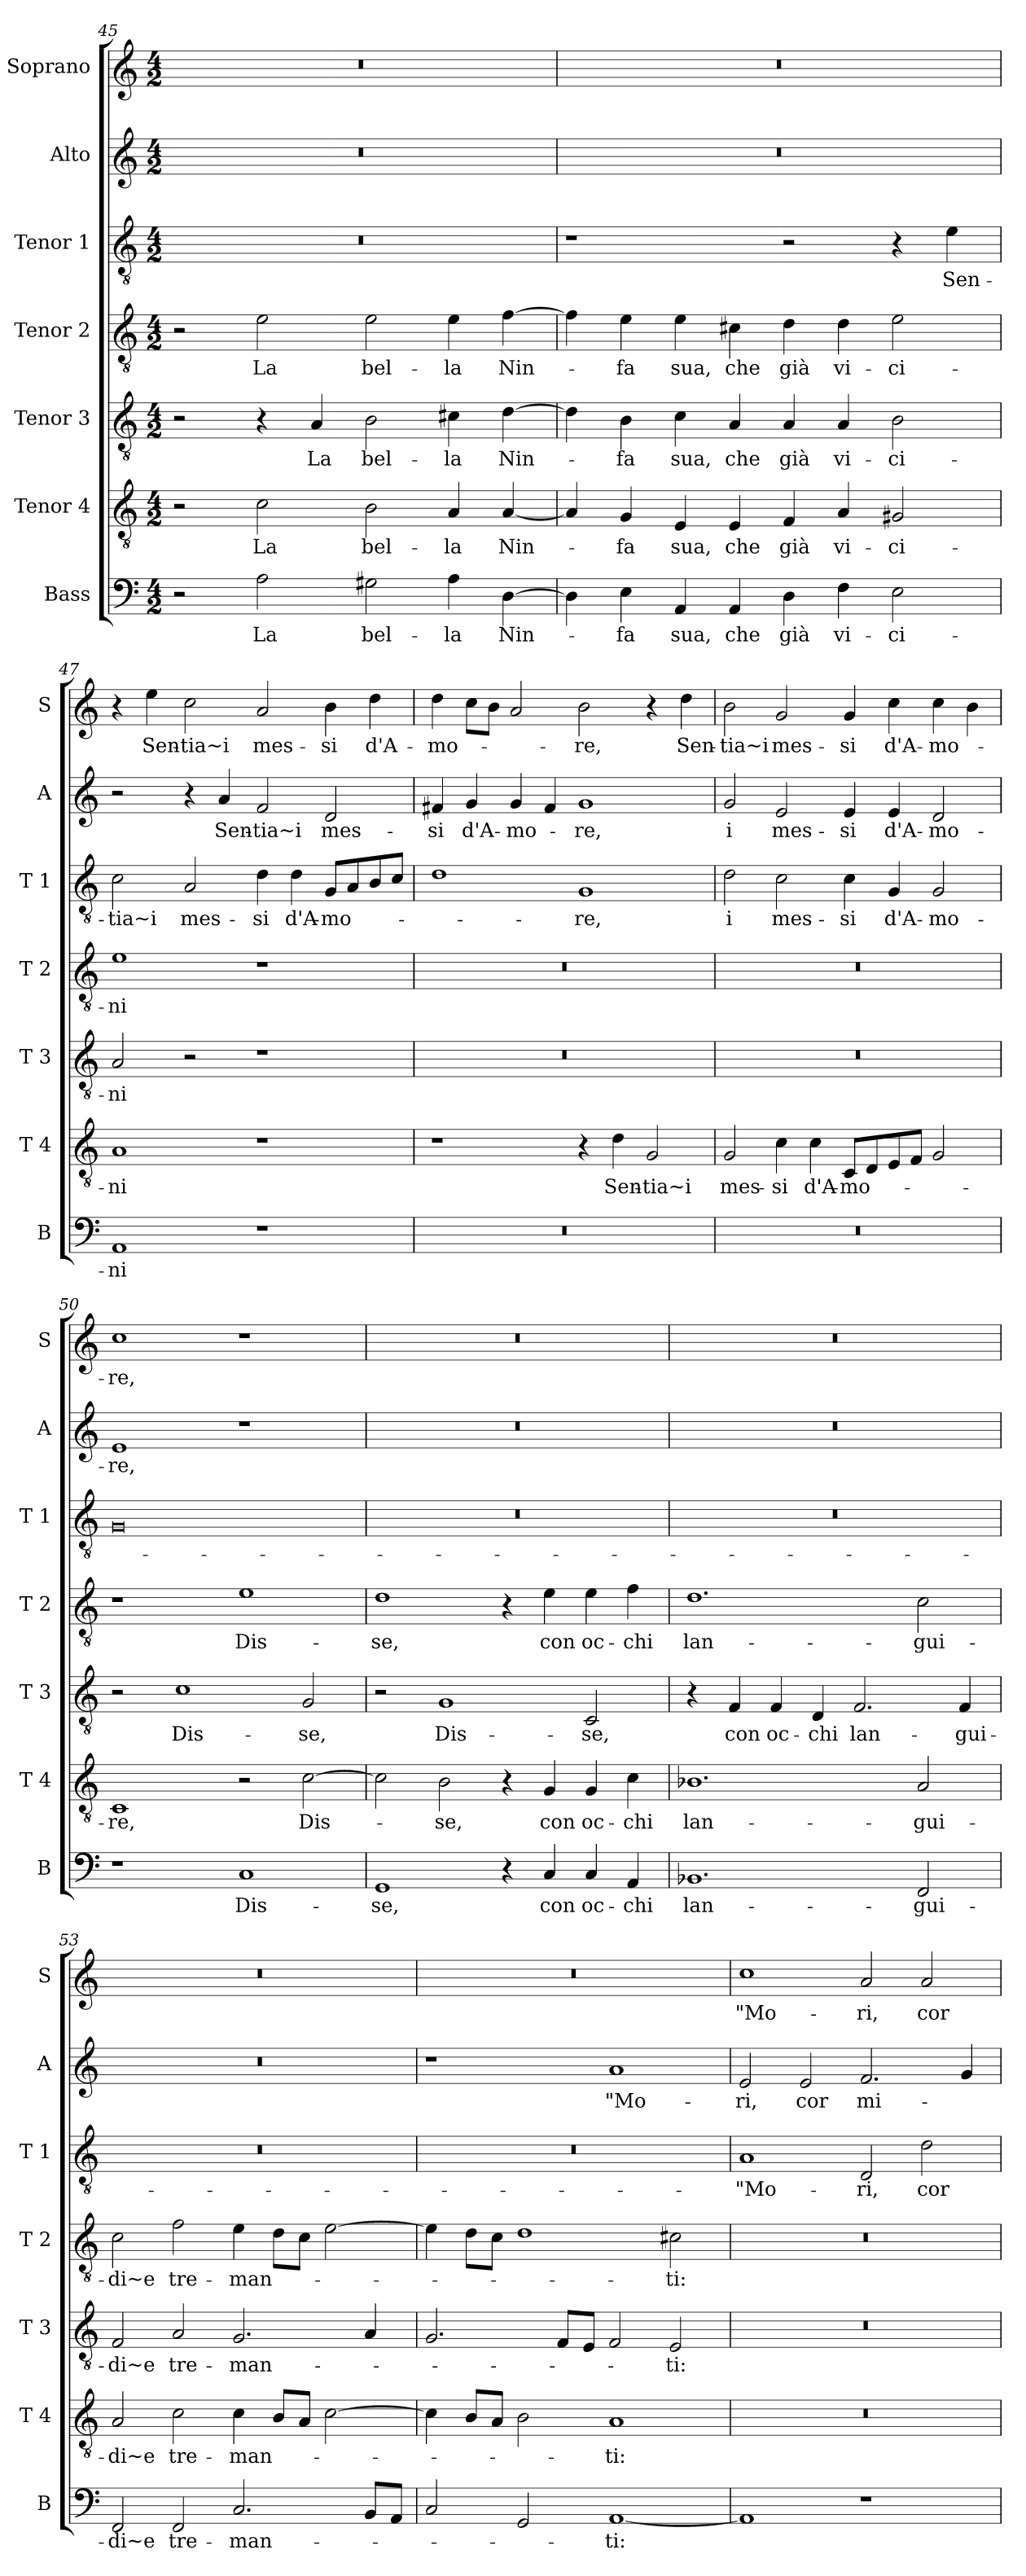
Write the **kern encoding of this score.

**kern	**text	**kern	**text	**kern	**text	**kern	**text	**kern	**text	**kern	**text	**kern	**text
*part7	*part7	*part6	*part6	*part5	*part5	*part4	*part4	*part3	*part3	*part2	*part2	*part1	*part1
*staff7	*staff7	*staff6	*staff6	*staff5	*staff5	*staff4	*staff4	*staff3	*staff3	*staff2	*staff2	*staff1	*staff1
*I"Bass	*	*I"Tenor 4	*	*I"Tenor 3	*	*I"Tenor 2	*	*I"Tenor 1	*	*I"Alto	*	*I"Soprano	*
*I'B	*	*I'T 4	*	*I'T 3	*	*I'T 2	*	*I'T 1	*	*I'A	*	*I'S	*
*clefF4	*	*clefGv2	*	*clefGv2	*	*clefGv2	*	*clefGv2	*	*clefG2	*	*clefG2	*
*k[]	*	*k[]	*	*k[]	*	*k[]	*	*k[]	*	*k[]	*	*k[]	*
*C:	*	*C:	*	*C:	*	*C:	*	*C:	*	*C:	*	*C:	*
*M4/2	*	*M4/2	*	*M4/2	*	*M4/2	*	*M4/2	*	*M4/2	*	*M4/2	*
=45	=45	=45	=45	=45	=45	=45	=45	=45	=45	=45	=45	=45	=45
2r	.	2r	.	2r	.	2r	.	0r	.	0r	.	0r	.
!	!LO:LY:b	!	!LO:LY:b	!	!	!	!LO:LY:b	!	!	!	!	!	!
2A\	La	2c\	La	4r	.	2e\	La	.	.	.	.	.	.
!	!	!	!	!	!LO:LY:b	!	!	!	!	!	!	!	!
.	.	.	.	4A/	La	.	.	.	.	.	.	.	.
!	!LO:LY:b	!	!LO:LY:b	!	!LO:LY:b	!	!LO:LY:b	!	!	!	!	!	!
2G#X\	bel-	2B\	bel-	2B\	bel-	2e\	bel-	.	.	.	.	.	.
!	!LO:LY:b	!	!LO:LY:b	!	!LO:LY:b	!	!LO:LY:b	!	!	!	!	!	!
4A\	-la	4A/	-la	4c#X\	-la	4e\	-la	.	.	.	.	.	.
!	!LO:LY:b	!	!LO:LY:b	!	!LO:LY:b	!	!LO:LY:b	!	!	!	!	!	!
[4D\	Nin-	[4A/	Nin-	[4d\	Nin-	[4f\	Nin-	.	.	.	.	.	.
=46	=46	=46	=46	=46	=46	=46	=46	=46	=46	=46	=46	=46	=46
4D\]	.	4A/]	.	4d\]	.	4f\]	.	1r	.	0r	.	0r	.
!	!LO:LY:b	!	!LO:LY:b	!	!LO:LY:b	!	!LO:LY:b	!	!	!	!	!	!
4E\	-fa	4G/	-fa	4B\	-fa	4e\	-fa	.	.	.	.	.	.
!	!LO:LY:b	!	!LO:LY:b	!	!LO:LY:b	!	!LO:LY:b	!	!	!	!	!	!
4AA/	sua,	4E/	sua,	4c\	sua,	4e\	sua,	.	.	.	.	.	.
!	!LO:LY:b	!	!LO:LY:b	!	!LO:LY:b	!	!LO:LY:b	!	!	!	!	!	!
4AA/	che	4E/	che	4A/	che	4c#X\	che	.	.	.	.	.	.
!	!LO:LY:b	!	!LO:LY:b	!	!LO:LY:b	!	!LO:LY:b	!	!	!	!	!	!
4D\	già	4F/	già	4A/	già	4d\	già	2r	.	.	.	.	.
!	!LO:LY:b	!	!LO:LY:b	!	!LO:LY:b	!	!LO:LY:b	!	!	!	!	!	!
4F\	vi-	4A/	vi-	4A/	vi-	4d\	vi-	.	.	.	.	.	.
!	!LO:LY:b	!	!LO:LY:b	!	!LO:LY:b	!	!LO:LY:b	!	!	!	!	!	!
2E\	-ci-	2G#X/	-ci-	2B\	-ci-	2e\	-ci-	4r	.	.	.	.	.
!	!	!	!	!	!	!	!	!	!LO:LY:b	!	!	!	!
.	.	.	.	.	.	.	.	4e\	Sen-	.	.	.	.
!!LO:LB:g=z
=47	=47	=47	=47	=47	=47	=47	=47	=47	=47	=47	=47	=47	=47
!	!LO:LY:b	!	!LO:LY:b	!	!LO:LY:b	!	!LO:LY:b	!	!LO:LY:b	!	!	!	!
1AA	-ni	1A	-ni	2A/	-ni	1e	-ni	2c\	-tia~i	2r	.	4r	.
!	!	!	!	!	!	!	!	!	!	!	!	!	!LO:LY:b
.	.	.	.	.	.	.	.	.	.	.	.	4ee\	Sen-
!	!	!	!	!	!	!	!	!	!LO:LY:b	!	!	!	!LO:LY:b
.	.	.	.	2r	.	.	.	2A/	mes-	4r	.	2cc\	-tia~i
!	!	!	!	!	!	!	!	!	!	!	!LO:LY:b	!	!
.	.	.	.	.	.	.	.	.	.	4a/	Sen-	.	.
!	!	!	!	!	!	!	!	!	!LO:LY:b	!	!LO:LY:b	!	!LO:LY:b
1r	.	1r	.	1r	.	1r	.	4d\	-si	2f/	-tia~i	2a/	mes-
!	!	!	!	!	!	!	!	!	!LO:LY:b	!	!	!	!
.	.	.	.	.	.	.	.	4d\	d'A-	.	.	.	.
!	!	!	!	!	!	!	!	!	!LO:LY:b	!	!LO:LY:b	!	!LO:LY:b
.	.	.	.	.	.	.	.	8G/L	-mo-	2d/	mes-	4b\	-si
.	.	.	.	.	.	.	.	8A/	.	.	.	.	.
!	!	!	!	!	!	!	!	!	!	!	!	!	!LO:LY:b
.	.	.	.	.	.	.	.	8B/	.	.	.	4dd\	d'A-
.	.	.	.	.	.	.	.	8c/J	.	.	.	.	.
=48	=48	=48	=48	=48	=48	=48	=48	=48	=48	=48	=48	=48	=48
!	!	!	!	!	!	!	!	!	!	!	!LO:LY:b	!	!LO:LY:b
0r	.	1r	.	0r	.	0r	.	1d	.	4f#X/	-si	4dd\	-mo-
!	!	!	!	!	!	!	!	!	!	!	!LO:LY:b	!	!
.	.	.	.	.	.	.	.	.	.	4g/	d'A-	8cc\L	.
.	.	.	.	.	.	.	.	.	.	.	.	8b\J	.
!	!	!	!	!	!	!	!	!	!	!	!LO:LY:b	!	!
.	.	.	.	.	.	.	.	.	.	4g/	-mo-	2a/	.
.	.	.	.	.	.	.	.	.	.	4f#/	.	.	.
!	!	!	!	!	!	!	!	!	!LO:LY:b	!	!LO:LY:b	!	!LO:LY:b
.	.	4r	.	.	.	.	.	1G	-re,	1g	-re,	2b\	-re,
!	!	!	!LO:LY:b	!	!	!	!	!	!	!	!	!	!
.	.	4d\	Sen-	.	.	.	.	.	.	.	.	.	.
!	!	!	!LO:LY:b	!	!	!	!	!	!	!	!	!	!
.	.	2G/	-tia~i	.	.	.	.	.	.	.	.	4r	.
!	!	!	!	!	!	!	!	!	!	!	!	!	!LO:LY:b
.	.	.	.	.	.	.	.	.	.	.	.	4dd\	Sen-
=49	=49	=49	=49	=49	=49	=49	=49	=49	=49	=49	=49	=49	=49
!	!	!	!LO:LY:b	!	!	!	!	!	!LO:LY:b	!	!LO:LY:b	!	!LO:LY:b
0r	.	2G/	mes-	0r	.	0r	.	2d\	i	2g/	i	2b\	-tia~i
!	!	!	!LO:LY:b	!	!	!	!	!	!LO:LY:b	!	!LO:LY:b	!	!LO:LY:b
.	.	4c\	-si	.	.	.	.	2c\	mes-	2e/	mes-	2g/	mes-
!	!	!	!LO:LY:b	!	!	!	!	!	!	!	!	!	!
.	.	4c\	d'A-	.	.	.	.	.	.	.	.	.	.
!	!	!	!LO:LY:b	!	!	!	!	!	!LO:LY:b	!	!LO:LY:b	!	!LO:LY:b
.	.	8C/L	-mo-	.	.	.	.	4c\	-si	4e/	-si	4g/	-si
.	.	8D/	.	.	.	.	.	.	.	.	.	.	.
!	!	!	!	!	!	!	!	!	!LO:LY:b	!	!LO:LY:b	!	!LO:LY:b
.	.	8E/	.	.	.	.	.	4G/	d'A-	4e/	d'A-	4cc\	d'A-
.	.	8F/J	.	.	.	.	.	.	.	.	.	.	.
!	!	!	!	!	!	!	!	!	!LO:LY:b	!	!LO:LY:b	!	!LO:LY:b
.	.	2G/	.	.	.	.	.	2G/	-mo-	2d/	-mo-	4cc\	-mo-
.	.	.	.	.	.	.	.	.	.	.	.	4b\	.
=50	=50	=50	=50	=50	=50	=50	=50	=50	=50	=50	=50	=50	=50
!	!	!	!LO:LY:b	!	!	!	!	!	!	!	!LO:LY:b	!	!LO:LY:b
1r	.	1C	-re,	2r	.	1r	.	0G	.	1e	-re,	1cc	-re,
!	!	!	!	!	!LO:LY:b	!	!	!	!	!	!	!	!
.	.	.	.	1c	Dis-	.	.	.	.	.	.	.	.
!	!LO:LY:b	!	!	!	!	!	!LO:LY:b	!	!	!	!	!	!
1C	Dis-	2r	.	.	.	1e	Dis-	.	.	1r	.	1r	.
!	!	!	!LO:LY:b	!	!LO:LY:b	!	!	!	!	!	!	!	!
.	.	[2c\	Dis-	2G/	-se,	.	.	.	.	.	.	.	.
!!LO:PB:g=z
=51	=51	=51	=51	=51	=51	=51	=51	=51	=51	=51	=51	=51	=51
!	!LO:LY:b	!	!	!	!	!	!LO:LY:b	!	!	!	!	!	!
1GG	-se,	2c\]	.	2r	.	1d	-se,	0r	.	0r	.	0r	.
!	!	!	!LO:LY:b	!	!LO:LY:b	!	!	!	!	!	!	!	!
.	.	2B\	-se,	1G	Dis-	.	.	.	.	.	.	.	.
4r	.	4r	.	.	.	4r	.	.	.	.	.	.	.
!	!LO:LY:b	!	!LO:LY:b	!	!	!	!LO:LY:b	!	!	!	!	!	!
4C/	con	4G/	con	.	.	4e\	con	.	.	.	.	.	.
!	!LO:LY:b	!	!LO:LY:b	!	!LO:LY:b	!	!LO:LY:b	!	!	!	!	!	!
4C/	oc-	4G/	oc-	2C/	-se,	4e\	oc-	.	.	.	.	.	.
!	!LO:LY:b	!	!LO:LY:b	!	!	!	!LO:LY:b	!	!	!	!	!	!
4AA/	-chi	4c\	-chi	.	.	4f\	-chi	.	.	.	.	.	.
=52	=52	=52	=52	=52	=52	=52	=52	=52	=52	=52	=52	=52	=52
!	!LO:LY:b	!	!LO:LY:b	!	!	!	!LO:LY:b	!	!	!	!	!	!
1.BB-X	lan-	1.B-X	lan-	4r	.	1.d	lan-	0r	.	0r	.	0r	.
!	!	!	!	!	!LO:LY:b	!	!	!	!	!	!	!	!
.	.	.	.	4F/	con	.	.	.	.	.	.	.	.
!	!	!	!	!	!LO:LY:b	!	!	!	!	!	!	!	!
.	.	.	.	4F/	oc-	.	.	.	.	.	.	.	.
!	!	!	!	!	!LO:LY:b	!	!	!	!	!	!	!	!
.	.	.	.	4D/	-chi	.	.	.	.	.	.	.	.
!	!	!	!	!	!LO:LY:b	!	!	!	!	!	!	!	!
.	.	.	.	2.F/	lan-	.	.	.	.	.	.	.	.
!	!LO:LY:b	!	!LO:LY:b	!	!	!	!LO:LY:b	!	!	!	!	!	!
2FF/	-gui-	2A/	-gui-	.	.	2c\	-gui-	.	.	.	.	.	.
!	!	!	!	!	!LO:LY:b	!	!	!	!	!	!	!	!
.	.	.	.	4F/	-gui-	.	.	.	.	.	.	.	.
=53	=53	=53	=53	=53	=53	=53	=53	=53	=53	=53	=53	=53	=53
!	!LO:LY:b	!	!LO:LY:b	!	!LO:LY:b	!	!LO:LY:b	!	!	!	!	!	!
2FF/	-di~e	2A/	-di~e	2F/	-di~e	2c\	-di~e	0r	.	0r	.	0r	.
!	!LO:LY:b	!	!LO:LY:b	!	!LO:LY:b	!	!LO:LY:b	!	!	!	!	!	!
2FF/	tre-	2c\	tre-	2A/	tre-	2f\	tre-	.	.	.	.	.	.
!	!LO:LY:b	!	!LO:LY:b	!	!LO:LY:b	!	!LO:LY:b	!	!	!	!	!	!
2.C/	-man-	4c\	-man-	2.G/	-man-	4e\	-man-	.	.	.	.	.	.
.	.	8B/L	.	.	.	8d\L	.	.	.	.	.	.	.
.	.	8A/J	.	.	.	8c\J	.	.	.	.	.	.	.
.	.	[2c\	.	.	.	[2e\	.	.	.	.	.	.	.
8BB/L	.	.	.	4A/	.	.	.	.	.	.	.	.	.
8AA/J	.	.	.	.	.	.	.	.	.	.	.	.	.
=54	=54	=54	=54	=54	=54	=54	=54	=54	=54	=54	=54	=54	=54
2C/	.	4c\]	.	2.G/	.	4e\]	.	0r	.	1r	.	0r	.
.	.	8B/L	.	.	.	8d\L	.	.	.	.	.	.	.
.	.	8A/J	.	.	.	8c\J	.	.	.	.	.	.	.
2GG/	.	2B\	.	.	.	1d	.	.	.	.	.	.	.
.	.	.	.	8F/L	.	.	.	.	.	.	.	.	.
.	.	.	.	8E/J	.	.	.	.	.	.	.	.	.
!	!LO:LY:b	!	!LO:LY:b	!	!	!	!	!	!	!	!LO:LY:b	!	!
[1AA	-ti:	1A	-ti:	2F/	.	.	.	.	.	1a	"Mo-	.	.
!	!	!	!	!	!LO:LY:b	!	!LO:LY:b	!	!	!	!	!	!
.	.	.	.	2E/	-ti:	2c#X\	-ti:	.	.	.	.	.	.
!!LO:LB:g=z
=55	=55	=55	=55	=55	=55	=55	=55	=55	=55	=55	=55	=55	=55
!	!	!	!	!	!	!	!	!	!LO:LY:b	!	!LO:LY:b	!	!LO:LY:b
1AA]	.	0r	.	0r	.	0r	.	1A	-"Mo-	2e/	-ri,	1cc	"Mo-
!	!	!	!	!	!	!	!	!	!	!	!LO:LY:b	!	!
.	.	.	.	.	.	.	.	.	.	2e/	cor	.	.
!	!	!	!	!	!	!	!	!	!LO:LY:b	!	!LO:LY:b	!	!LO:LY:b
1r	.	.	.	.	.	.	.	2D/	-ri,	2.f/	mi-	2a/	-ri,
!	!	!	!	!	!	!	!	!	!LO:LY:b	!	!	!	!LO:LY:b
.	.	.	.	.	.	.	.	2d\	cor	.	.	2a/	cor
.	.	.	.	.	.	.	.	.	.	4g/	.	.	.
=	=	=	=	=	=	=	=	=	=	=	=	=	=
*-	*-	*-	*-	*-	*-	*-	*-	*-	*-	*-	*-	*-	*-
